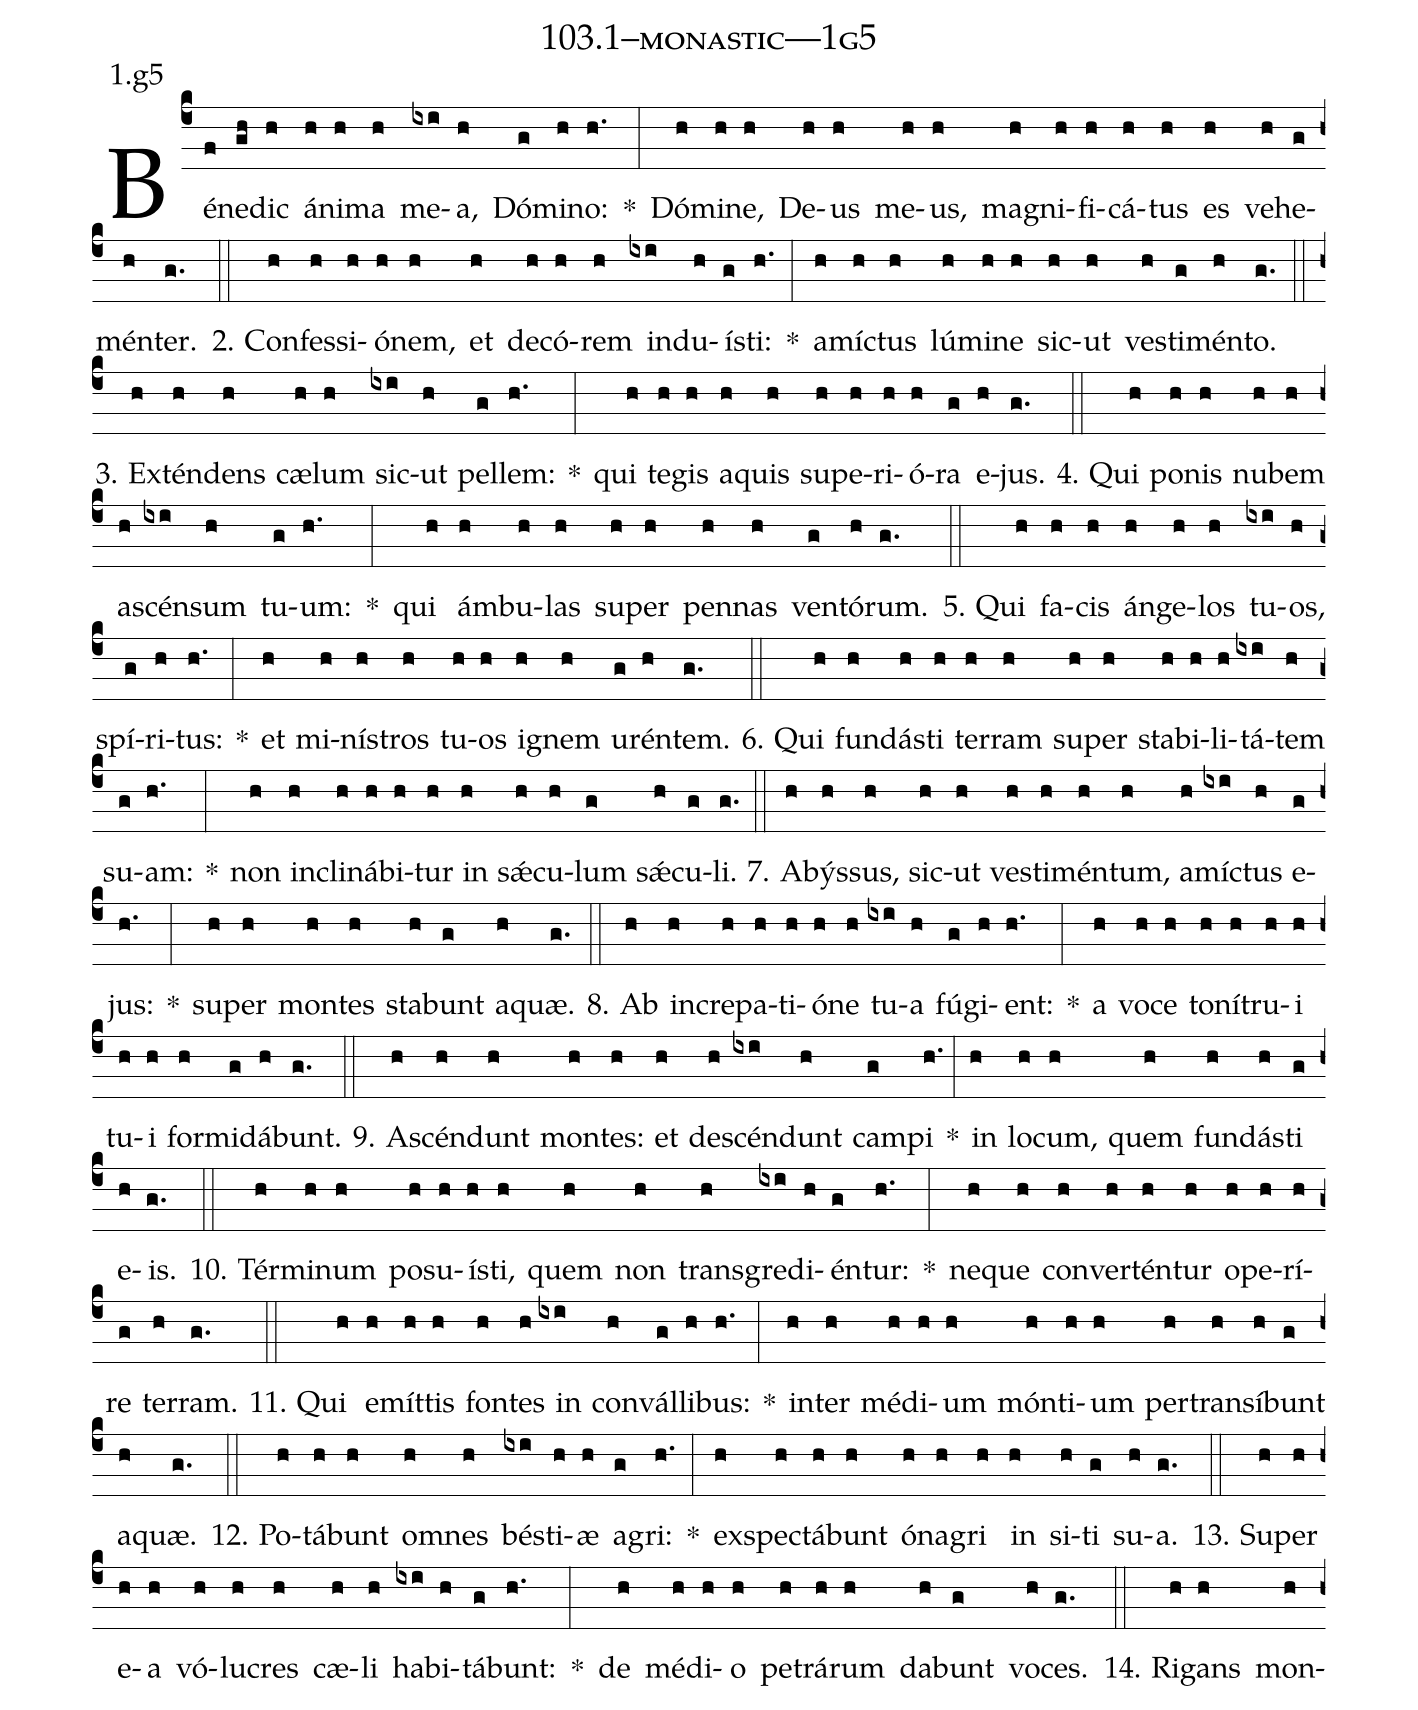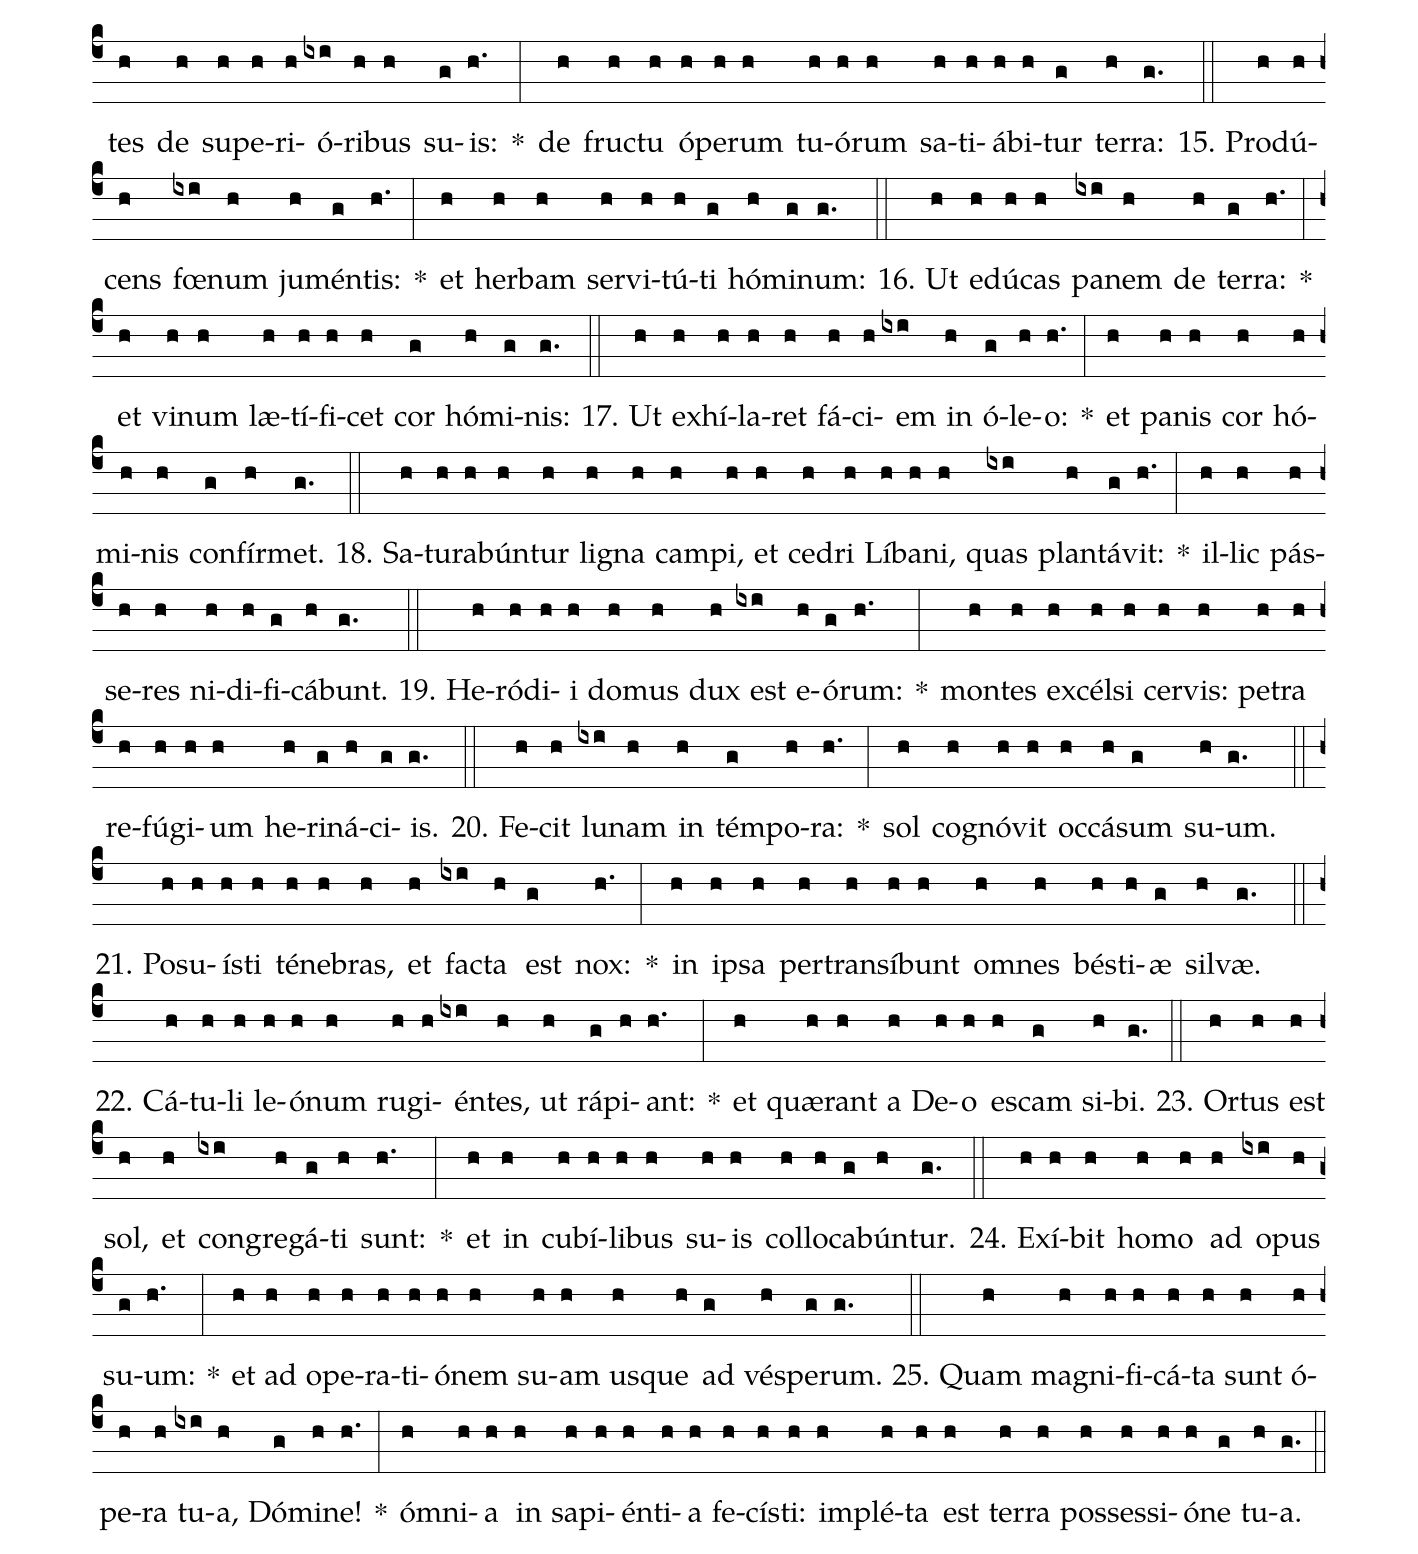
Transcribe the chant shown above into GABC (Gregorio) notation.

name: 103.1--monastic---1g5;
annotation: 1.g5;
%%
(c4)Bé(f)ne(gh)dic(h) á(h)ni(h)ma(h) me(ixi)a,(h) Dó(g)mi(h)no:(h.) *(:) Dó(h)mi(h)ne,(h) De(h)us(h) me(h)us,(h) ma(h)gni(h)fi(h)cá(h)tus(h) es(h) ve(h)he(g)mén(h)ter.(g.) (::)
2. Con(h)fes(h)si(h)ó(h)nem,(h) et(h) de(h)có(h)rem(h) ind(ixi)u(h)ís(g)ti:(h.) *(:) a(h)míc(h)tus(h) lú(h)mi(h)ne(h) sic(h)ut(h) ves(h)ti(g)mén(h)to.(g.) (::)
3. Ex(h)tén(h)dens(h) cæ(h)lum(h) sic(ixi)ut(h) pel(g)lem:(h.) *(:) qui(h) te(h)gis(h) a(h)quis(h) su(h)pe(h)ri(h)ó(h)ra(g) e(h)jus.(g.) (::)
4. Qui(h) po(h)nis(h) nu(h)bem(h) a(h)scén(ixi)sum(h) tu(g)um:(h.) *(:) qui(h) ám(h)bu(h)las(h) su(h)per(h) pen(h)nas(h) ven(g)tó(h)rum.(g.) (::)
5. Qui(h) fa(h)cis(h) án(h)ge(h)los(h) tu(ixi)os,(h) spí(g)ri(h)tus:(h.) *(:) et(h) mi(h)nís(h)tros(h) tu(h)os(h) i(h)gnem(h) u(g)rén(h)tem.(g.) (::)
6. Qui(h) fun(h)dás(h)ti(h) ter(h)ram(h) su(h)per(h) sta(h)bi(h)li(h)tá(ixi)tem(h) su(g)am:(h.) *(:) non(h) in(h)cli(h)ná(h)bi(h)tur(h) in(h) sǽ(h)cu(h)lum(g) sǽ(h)cu(g)li.(g.) (::)
7. A(h)býs(h)sus,(h) sic(h)ut(h) ves(h)ti(h)mén(h)tum,(h) a(h)míc(ixi)tus(h) e(g)jus:(h.) *(:) su(h)per(h) mon(h)tes(h) sta(h)bunt(g) a(h)quæ.(g.) (::)
8. Ab(h) in(h)cre(h)pa(h)ti(h)ó(h)ne(h) tu(ixi)a(h) fú(g)gi(h)ent:(h.) *(:) a(h) vo(h)ce(h) to(h)ní(h)tru(h)i(h) tu(h)i(h) for(h)mi(g)dá(h)bunt.(g.) (::)
9. A(h)scén(h)dunt(h) mon(h)tes:(h) et(h) de(h)scén(ixi)dunt(h) cam(g)pi(h.) *(:) in(h) lo(h)cum,(h) quem(h) fun(h)dás(h)ti(g) e(h)is.(g.) (::)
10. Tér(h)mi(h)num(h) po(h)su(h)ís(h)ti,(h) quem(h) non(h) trans(h)gre(ixi)di(h)én(g)tur:(h.) *(:) ne(h)que(h) con(h)ver(h)tén(h)tur(h) o(h)pe(h)rí(h)re(g) ter(h)ram.(g.) (::)
11. Qui(h) e(h)mít(h)tis(h) fon(h)tes(h) in(ixi) con(h)vál(g)li(h)bus:(h.) *(:) in(h)ter(h) mé(h)di(h)um(h) món(h)ti(h)um(h) per(h)trans(h)í(h)bunt(g) a(h)quæ.(g.) (::)
12. Po(h)tá(h)bunt(h) om(h)nes(h) bés(ixi)ti(h)æ(h) a(g)gri:(h.) *(:) ex(h)spec(h)tá(h)bunt(h) ó(h)na(h)gri(h) in(h) si(h)ti(g) su(h)a.(g.) (::)
13. Su(h)per(h) e(h)a(h) vó(h)lu(h)cres(h) cæ(h)li(h) ha(ixi)bi(h)tá(g)bunt:(h.) *(:) de(h) mé(h)di(h)o(h) pe(h)trá(h)rum(h) da(h)bunt(g) vo(h)ces.(g.) (::)
14. Ri(h)gans(h) mon(h)tes(h) de(h) su(h)pe(h)ri(h)ó(ixi)ri(h)bus(h) su(g)is:(h.) *(:) de(h) fruc(h)tu(h) ó(h)pe(h)rum(h) tu(h)ó(h)rum(h) sa(h)ti(h)á(h)bi(h)tur(g) ter(h)ra:(g.) (::)
15. Pro(h)dú(h)cens(h) fœ(ixi)num(h) ju(h)mén(g)tis:(h.) *(:) et(h) her(h)bam(h) ser(h)vi(h)tú(h)ti(g) hó(h)mi(g)num:(g.) (::)
16. Ut(h) e(h)dú(h)cas(h) pa(ixi)nem(h) de(h) ter(g)ra:(h.) *(:) et(h) vi(h)num(h) læ(h)tí(h)fi(h)cet(h) cor(g) hó(h)mi(g)nis:(g.) (::)
17. Ut(h) ex(h)hí(h)la(h)ret(h) fá(h)ci(h)em(ixi) in(h) ó(g)le(h)o:(h.) *(:) et(h) pa(h)nis(h) cor(h) hó(h)mi(h)nis(h) con(g)fír(h)met.(g.) (::)
18. Sa(h)tu(h)ra(h)bún(h)tur(h) li(h)gna(h) cam(h)pi,(h) et(h) ce(h)dri(h) Lí(h)ba(h)ni,(h) quas(ixi) plan(h)tá(g)vit:(h.) *(:) il(h)lic(h) pás(h)se(h)res(h) ni(h)di(h)fi(g)cá(h)bunt.(g.) (::)
19. He(h)ró(h)di(h)i(h) do(h)mus(h) dux(h) est(ixi) e(h)ó(g)rum:(h.) *(:) mon(h)tes(h) ex(h)cél(h)si(h) cer(h)vis:(h) pe(h)tra(h) re(h)fú(h)gi(h)um(h) he(h)ri(g)ná(h)ci(g)is.(g.) (::)
20. Fe(h)cit(h) lu(ixi)nam(h) in(h) tém(g)po(h)ra:(h.) *(:) sol(h) co(h)gnó(h)vit(h) oc(h)cá(h)sum(g) su(h)um.(g.) (::)
21. Po(h)su(h)ís(h)ti(h) té(h)ne(h)bras,(h) et(h) fac(ixi)ta(h) est(g) nox:(h.) *(:) in(h) ip(h)sa(h) per(h)trans(h)í(h)bunt(h) om(h)nes(h) bés(h)ti(h)æ(g) sil(h)væ.(g.) (::)
22. Cá(h)tu(h)li(h) le(h)ó(h)num(h) ru(h)gi(h)én(ixi)tes,(h) ut(h) rá(g)pi(h)ant:(h.) *(:) et(h) quæ(h)rant(h) a(h) De(h)o(h) es(h)cam(g) si(h)bi.(g.) (::)
23. Or(h)tus(h) est(h) sol,(h) et(h) con(ixi)gre(h)gá(g)ti(h) sunt:(h.) *(:) et(h) in(h) cu(h)bí(h)li(h)bus(h) su(h)is(h) col(h)lo(h)ca(g)bún(h)tur.(g.) (::)
24. Ex(h)í(h)bit(h) ho(h)mo(h) ad(h) o(ixi)pus(h) su(g)um:(h.) *(:) et(h) ad(h) o(h)pe(h)ra(h)ti(h)ó(h)nem(h) su(h)am(h) us(h)que(h) ad(g) vés(h)pe(g)rum.(g.) (::)
25. Quam(h) ma(h)gni(h)fi(h)cá(h)ta(h) sunt(h) ó(h)pe(h)ra(h) tu(ixi)a,(h) Dó(g)mi(h)ne!(h.) *(:) óm(h)ni(h)a(h) in(h) sa(h)pi(h)én(h)ti(h)a(h) fe(h)cís(h)ti:(h) im(h)plé(h)ta(h) est(h) ter(h)ra(h) pos(h)ses(h)si(h)ó(h)ne(g) tu(h)a.(g.) (::)
